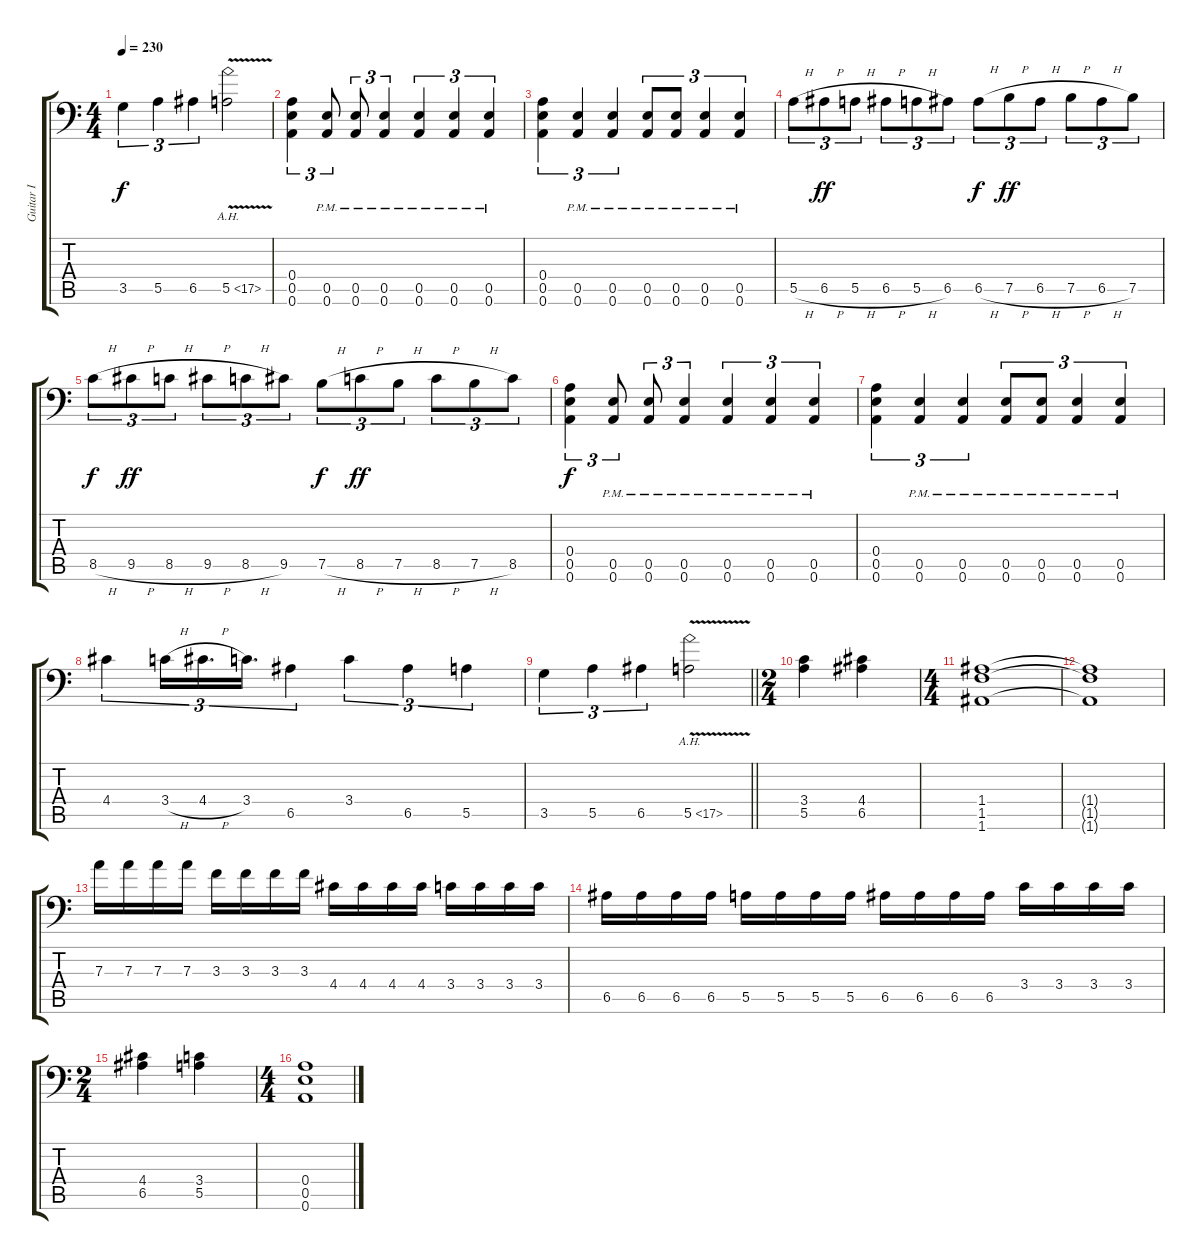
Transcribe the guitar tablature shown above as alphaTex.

\track ("Guitar I" "Guitar I") {instrument distortionguitar}
\staff {score tabs}
\tuning (B3 Gb3 D3 A2 E2 A1) {hide}
\ts (4 4)
\tempo 230
\clef f4
\ks c
3.5.4{tu (3 2) dy f} 5.5.4{tu (3 2)} 6.5.4{tu (3 2)} 5.5{ah 12 v}.2 |
(0.4 0.5 0.6).4{tu (3 2)} (0.5{pm} 0.6{pm}).8{tu (3 2)} (0.5{pm} 0.6{pm}).8{tu (3 2)} (0.5{pm} 0.6{pm}).4{tu (3 2)} (0.5{pm} 0.6{pm}).4{tu (3 2)} (0.5{pm} 0.6{pm}).4{tu (3 2)} (0.5{pm} 0.6{pm}).4{tu (3 2)} |
(0.4 0.5 0.6).4{tu (3 2)} (0.5{pm} 0.6{pm}).4{tu (3 2)} (0.5{pm} 0.6{pm}).4{tu (3 2)} (0.5{pm} 0.6{pm}).8{tu (3 2)} (0.5{pm} 0.6{pm}).8{tu (3 2)} (0.5{pm} 0.6{pm}).4{tu (3 2)} (0.5{pm} 0.6{pm}).4{tu (3 2)} |
5.5{h}.8{tu (3 2)} 6.5{h}.8{tu (3 2) dy ff} 5.5{h}.8{tu (3 2)} 6.5{h}.8{tu (3 2)} 5.5{h}.8{tu (3 2)} 6.5.8{tu (3 2)} 6.5{h}.8{tu (3 2) dy f} 7.5{h}.8{tu (3 2) dy ff} 6.5{h}.8{tu (3 2)} 7.5{h}.8{tu (3 2)} 6.5{h}.8{tu (3 2)} 7.5.8{tu (3 2)} |
8.5{h}.8{tu (3 2) dy f} 9.5{h}.8{tu (3 2) dy ff} 8.5{h}.8{tu (3 2)} 9.5{h}.8{tu (3 2)} 8.5{h}.8{tu (3 2)} 9.5.8{tu (3 2)} 7.5{h}.8{tu (3 2) dy f} 8.5{h}.8{tu (3 2) dy ff} 7.5{h}.8{tu (3 2)} 8.5{h}.8{tu (3 2)} 7.5{h}.8{tu (3 2)} 8.5.8{tu (3 2)} |
(0.4 0.5 0.6).4{tu (3 2) dy f} (0.5{pm} 0.6{pm}).8{tu (3 2)} (0.5{pm} 0.6{pm}).8{tu (3 2)} (0.5{pm} 0.6{pm}).4{tu (3 2)} (0.5{pm} 0.6{pm}).4{tu (3 2)} (0.5{pm} 0.6{pm}).4{tu (3 2)} (0.5{pm} 0.6{pm}).4{tu (3 2)} |
(0.4 0.5 0.6).4{tu (3 2)} (0.5{pm} 0.6{pm}).4{tu (3 2)} (0.5{pm} 0.6{pm}).4{tu (3 2)} (0.5{pm} 0.6{pm}).8{tu (3 2)} (0.5{pm} 0.6{pm}).8{tu (3 2)} (0.5{pm} 0.6{pm}).4{tu (3 2)} (0.5{pm} 0.6{pm}).4{tu (3 2)} |
4.4.4{tu (3 2)} 3.4{h}.16{tu (3 2)} 4.4{h}.16{d tu (3 2)} 3.4.16{d tu (3 2)} 6.5.4{tu (3 2)} 3.4.4{tu (3 2)} 6.5.4{tu (3 2)} 5.5.4{tu (3 2)} |
\barLineRight lightlight
3.5.4{tu (3 2)} 5.5.4{tu (3 2)} 6.5.4{tu (3 2)} 5.5{ah 12 v}.2 |
\ts (2 4)
\section ("" "")
(3.4 5.5).4 (4.4 6.5).4 |
\ts (4 4)
(1.4 1.5 1.6).1 |
(1.4{t} 1.5{t} 1.6{t}).1 |
7.3.16 7.3.16 7.3.16 7.3.16 3.3.16 3.3.16 3.3.16 3.3.16 4.4.16 4.4.16 4.4.16 4.4.16 3.4.16 3.4.16 3.4.16 3.4.16 |
6.5.16 6.5.16 6.5.16 6.5.16 5.5.16 5.5.16 5.5.16 5.5.16 6.5.16 6.5.16 6.5.16 6.5.16 3.4.16 3.4.16 3.4.16 3.4.16 |
\ts (2 4)
(4.4 6.5).4 (3.4 5.5).4 |
\ts (4 4)
(0.4 0.5 0.6).1
